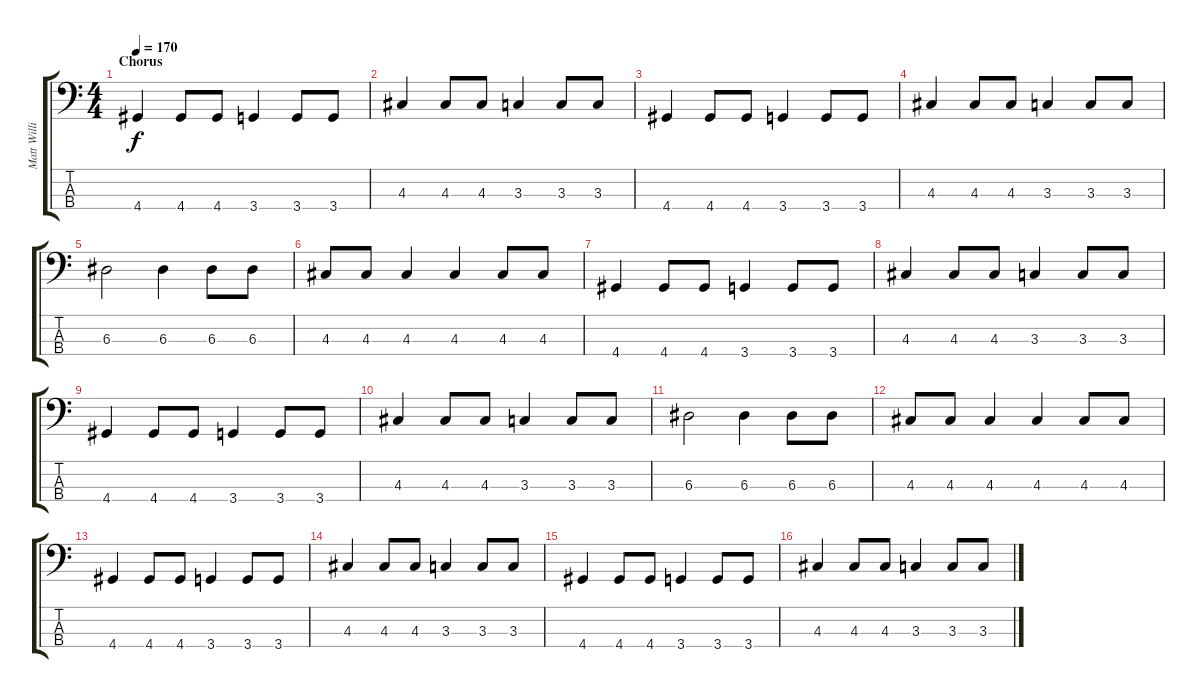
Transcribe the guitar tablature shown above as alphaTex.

\track ("Matt Willis" "Matt Willi") {instrument electricbasspick}
\staff {score tabs}
\tuning (G2 D2 A1 E1) {hide}
\ts (4 4)
\section ("" "Chorus")
\tempo 170
\clef f4
\ks c
4.4.4{dy f} 4.4.8 4.4.8 3.4.4 3.4.8 3.4.8 |
4.3.4 4.3.8 4.3.8 3.3.4 3.3.8 3.3.8 |
4.4.4 4.4.8 4.4.8 3.4.4 3.4.8 3.4.8 |
4.3.4 4.3.8 4.3.8 3.3.4 3.3.8 3.3.8 |
6.3.2 6.3.4 6.3.8 6.3.8 |
4.3.8 4.3.8 4.3.4 4.3.4 4.3.8 4.3.8 |
4.4.4 4.4.8 4.4.8 3.4.4 3.4.8 3.4.8 |
4.3.4 4.3.8 4.3.8 3.3.4 3.3.8 3.3.8 |
4.4.4 4.4.8 4.4.8 3.4.4 3.4.8 3.4.8 |
4.3.4 4.3.8 4.3.8 3.3.4 3.3.8 3.3.8 |
6.3.2 6.3.4 6.3.8 6.3.8 |
4.3.8 4.3.8 4.3.4 4.3.4 4.3.8 4.3.8 |
4.4.4 4.4.8 4.4.8 3.4.4 3.4.8 3.4.8 |
4.3.4 4.3.8 4.3.8 3.3.4 3.3.8 3.3.8 |
4.4.4 4.4.8 4.4.8 3.4.4 3.4.8 3.4.8 |
4.3.4 4.3.8 4.3.8 3.3.4 3.3.8 3.3.8
